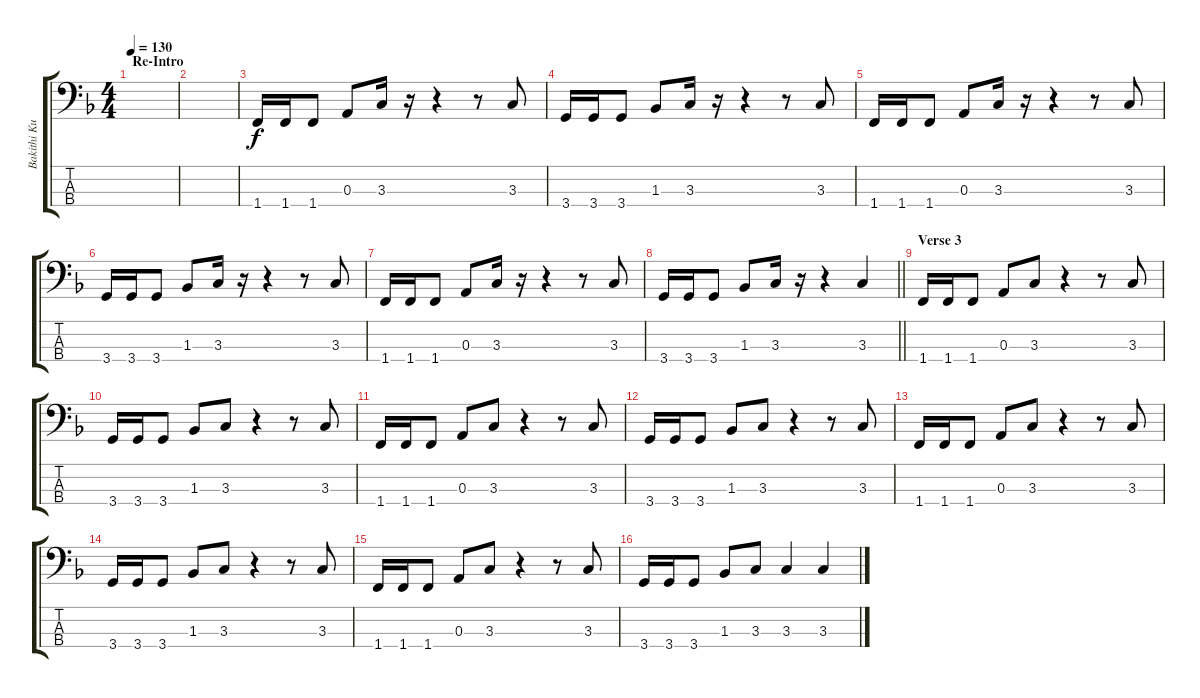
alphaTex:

\track ("Bakithi Kumalo" "Bakithi Ku") {instrument slapbass1}
\staff {score tabs}
\tuning (G2 D2 A1 E1) {hide}
\ts (4 4)
\section ("" "Re-Intro")
\tempo 130
\clef f4
\ks f
|
|
1.4.16 1.4.16 1.4.8 0.3.8 3.3.16 r.16 r.4 r.8 3.3.8 |
3.4.16 3.4.16 3.4.8 1.3.8 3.3.16 r.16 r.4 r.8 3.3.8 |
1.4.16 1.4.16 1.4.8 0.3.8 3.3.16 r.16 r.4 r.8 3.3.8 |
3.4.16 3.4.16 3.4.8 1.3.8 3.3.16 r.16 r.4 r.8 3.3.8 |
1.4.16 1.4.16 1.4.8 0.3.8 3.3.16 r.16 r.4 r.8 3.3.8 |
\barLineRight lightlight
3.4.16 3.4.16 3.4.8 1.3.8 3.3.16 r.16 r.4 3.3.4 |
\section ("" "Verse 3")
1.4.16 1.4.16 1.4.8 0.3.8 3.3.8 r.4 r.8 3.3.8 |
3.4.16 3.4.16 3.4.8 1.3.8 3.3.8 r.4 r.8 3.3.8 |
1.4.16 1.4.16 1.4.8 0.3.8 3.3.8 r.4 r.8 3.3.8 |
3.4.16 3.4.16 3.4.8 1.3.8 3.3.8 r.4 r.8 3.3.8 |
1.4.16 1.4.16 1.4.8 0.3.8 3.3.8 r.4 r.8 3.3.8 |
3.4.16 3.4.16 3.4.8 1.3.8 3.3.8 r.4 r.8 3.3.8 |
1.4.16 1.4.16 1.4.8 0.3.8 3.3.8 r.4 r.8 3.3.8 |
3.4.16 3.4.16 3.4.8 1.3.8 3.3.8 3.3.4 3.3.4
